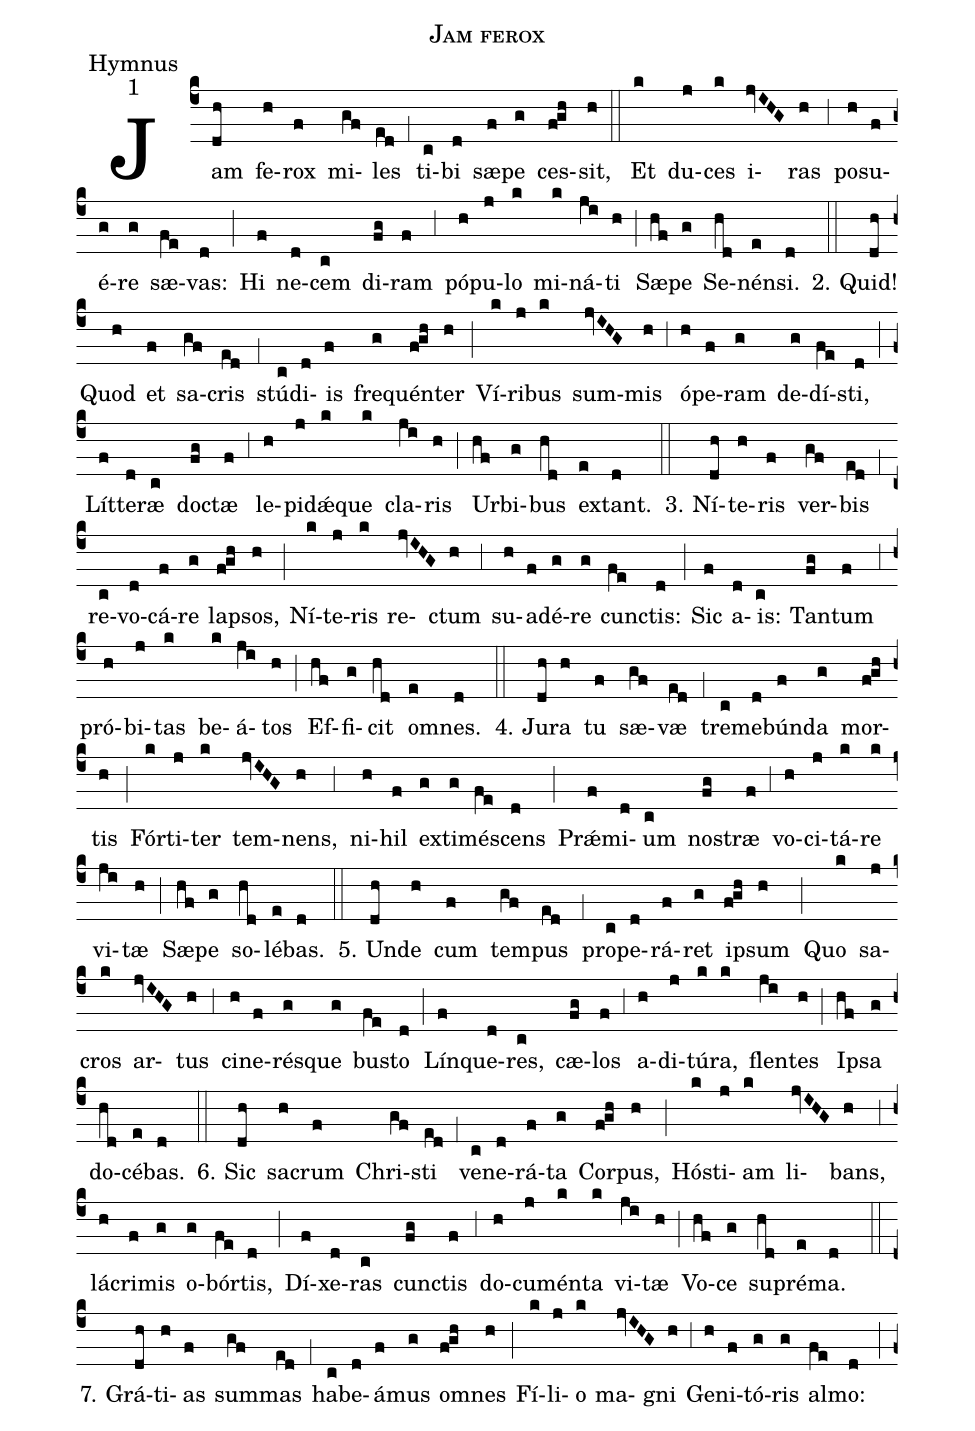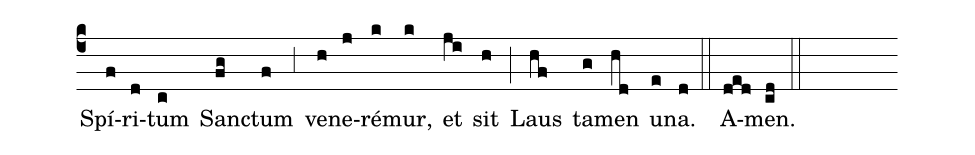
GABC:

name:Jam ferox;
office-part:Hymnus;
mode:1;
%%
(c4) Jam(dh) fe(h)rox(f) mi(gf)les(ed) (;1) ti(c)bi(d) sæ(f)pe(g) ces(f!gh)sit,(h) (::) Et(k) du(j)ces(k) i(jvIHG)ras(h) (;3) po(h)su(f)é(g)re(g) sæ(fe)vas:(d) (;) Hi(f) ne(d)cem(c) di(fg)ram(f) (;3) pó(h)pu(j)lo(k) mi(k)ná(ji)ti(h) (;) Sæ(hf)pe(g) Se(hd)nén(e)si.(d) (::)
2. Quid!(dh) Quod(h) et(f) sa(gf)cris(ed) (;1) stú(c)di(d)is(f) fre(g)quén(f!gh)ter(h) (;)
Ví(k)ri(j)bus(k) sum(jvIHG)mis(h) (;3) ó(h)pe(f)ram(g) de(g)dí(fe)sti,(d) (;)
Lít(f)te(d)ræ(c) do(fg)ctæ(f) (;3) le(h)pi(j)dǽ(k)que(k) cla(ji)ris(h) (;)
Ur(hf)bi(g)bus(hd) ex(e)tant.(d) (::)

3. Ní(dh)te(h)ris(f) ver(gf)bis(ed) (;1) re(c)vo(d)cá(f)re(g) la(f!gh)psos,(h) (;)
Ní(k)te(j)ris(k) re(jvIHG)ctum(h) (;3) su(h)a(f)dé(g)re(g) cun(fe)ctis:(d) (;)
Sic(f) a(d)is:(c) Tan(fg)tum(f) (;3) pró(h)bi(j)tas(k) be(k)á(ji)tos(h) (;)
Ef(hf)fi(g)cit(hd) om(e)nes.(d) (::)

4. Ju(dh)ra(h) tu(f) sæ(gf)væ(ed) (;1) tre(c)me(d)bún(f)da(g) mor(f!gh)tis(h) (;)
Fór(k)ti(j)ter(k) tem(jvIHG)nens,(h) (;3) ni(h)hil(f) ex(g)ti(g)mé(fe)scens(d) (;)
Prǽ(f)mi(d)um(c) no(fg)stræ(f) (;3) vo(h)ci(j)tá(k)re(k) vi(ji)tæ(h) (;)
Sæ(hf)pe(g) so(hd)lé(e)bas.(d) (::)

5. Un(dh)de(h) cum(f) tem(gf)pus(ed) (;1) pro(c)pe(d)rá(f)ret(g) i(f!gh)psum(h) (;)
Quo(k) sa(j)cros(k) ar(jvIHG)tus(h) (;3) ci(h)ne(f)rés(g)que(g) bu(fe)sto(d) (;)
Lín(f)que(d)res,(c) cæ(fg)los(f) (;3) a(h)di(j)tú(k)ra,(k) flen(ji)tes(h) (;)
I(hf)psa(g) do(hd)cé(e)bas.(d) (::)

6. Sic(dh) sa(h)crum(f) Chri(gf)sti(ed) (;1) ve(c)ne(d)rá(f)ta(g) Cor(f!gh)pus,(h) (;)
Hó(k)sti(j)am(k) li(jvIHG)bans,(h) (;3) lá(h)cri(f)mis(g) o(g)bór(fe)tis,(d) (;)
Dí(f)xe(d)ras(c) cun(fg)ctis(f) (;3) do(h)cu(j)mén(k)ta(k) vi(ji)tæ(h) (;)
Vo(hf)ce(g) su(hd)pré(e)ma.(d) (::)

7. Grá(dh)ti(h)as(f) sum(gf)mas(ed) (;1) ha(c)be(d)á(f)mus(g) om(f!gh)nes(h) (;)
Fí(k)li(j)o(k) ma(jvIHG)gni(h) (;3) Ge(h)ni(f)tó(g)ris(g) al(fe)mo:(d) (;)
Spí(f)ri(d)tum(c) San(fg)ctum(f) (;3) ve(h)ne(j)ré(k)mur,(k) et(ji) sit(h) (;)
Laus(hf) ta(g)men(hd) u(e)na.(d) (::)
A(ded)men.(cd) (::)
